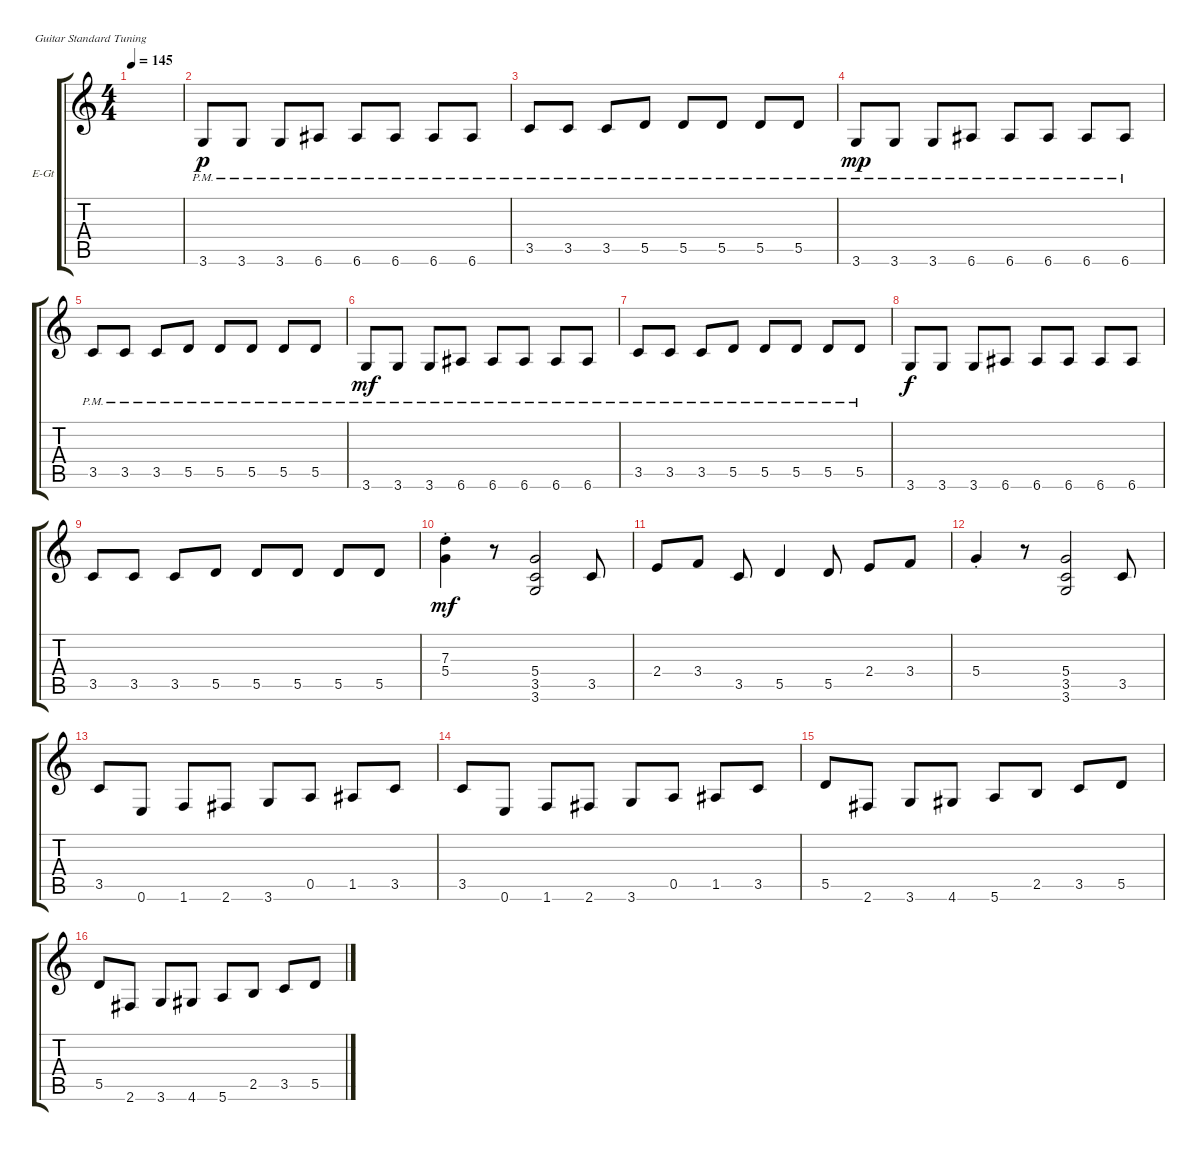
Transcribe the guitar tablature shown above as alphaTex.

\defaultSystemsLayout 4
\bracketExtendMode groupsimilarinstruments
\firstSystemTrackNameOrientation horizontal
\otherSystemsTrackNameOrientation horizontal
\track ("Electric Guitar" "E-Gt") {instrument overdrivenguitar}
\staff {score tabs}
\tuning (E4 B3 G3 D3 A2 E2)
\ts (4 4)
\tempo 145
\clef g2
\ks c
|
3.6{pm}.8{dy p} 3.6{pm}.8 3.6{pm}.8 6.6{pm}.8 6.6{pm}.8 6.6{pm}.8 6.6{pm}.8 6.6{pm}.8 |
3.5{pm}.8 3.5{pm}.8 3.5{pm}.8 5.5{pm}.8 5.5{pm}.8 5.5{pm}.8 5.5{pm}.8 5.5{pm}.8 |
3.6{pm}.8{dy mp} 3.6{pm}.8 3.6{pm}.8 6.6{pm}.8 6.6{pm}.8 6.6{pm}.8 6.6{pm}.8 6.6{pm}.8 |
3.5{pm}.8 3.5{pm}.8 3.5{pm}.8 5.5{pm}.8 5.5{pm}.8 5.5{pm}.8 5.5{pm}.8 5.5{pm}.8 |
3.6{pm}.8{dy mf} 3.6{pm}.8 3.6{pm}.8 6.6{pm}.8 6.6{pm}.8 6.6{pm}.8 6.6{pm}.8 6.6{pm}.8 |
3.5{pm}.8 3.5{pm}.8 3.5{pm}.8 5.5{pm}.8 5.5{pm}.8 5.5{pm}.8 5.5{pm}.8 5.5{pm}.8 |
3.6.8{dy f} 3.6.8 3.6.8 6.6.8 6.6.8 6.6.8 6.6.8 6.6.8 |
3.5.8 3.5.8 3.5.8 5.5.8 5.5.8 5.5.8 5.5.8 5.5.8 |
(7.3{st} 5.4{st}).4{dy mf} r.8 (3.6 3.5 5.4).2 3.5.8 |
2.4.8 3.4.8 3.5.8 5.5.4 5.5.8 2.4.8 3.4.8 |
5.4{st}.4 r.8 (5.4 3.5 3.6).2 3.5.8 |
3.5.8 0.6.8 1.6.8 2.6.8 3.6.8 0.5.8 1.5.8 3.5.8 |
3.5.8 0.6.8 1.6.8 2.6.8 3.6.8 0.5.8 1.5.8 3.5.8 |
5.5.8 2.6.8 3.6.8 4.6.8 5.6.8 2.5.8 3.5.8 5.5.8 |
5.5.8 2.6.8 3.6.8 4.6.8 5.6.8 2.5.8 3.5.8 5.5.8
